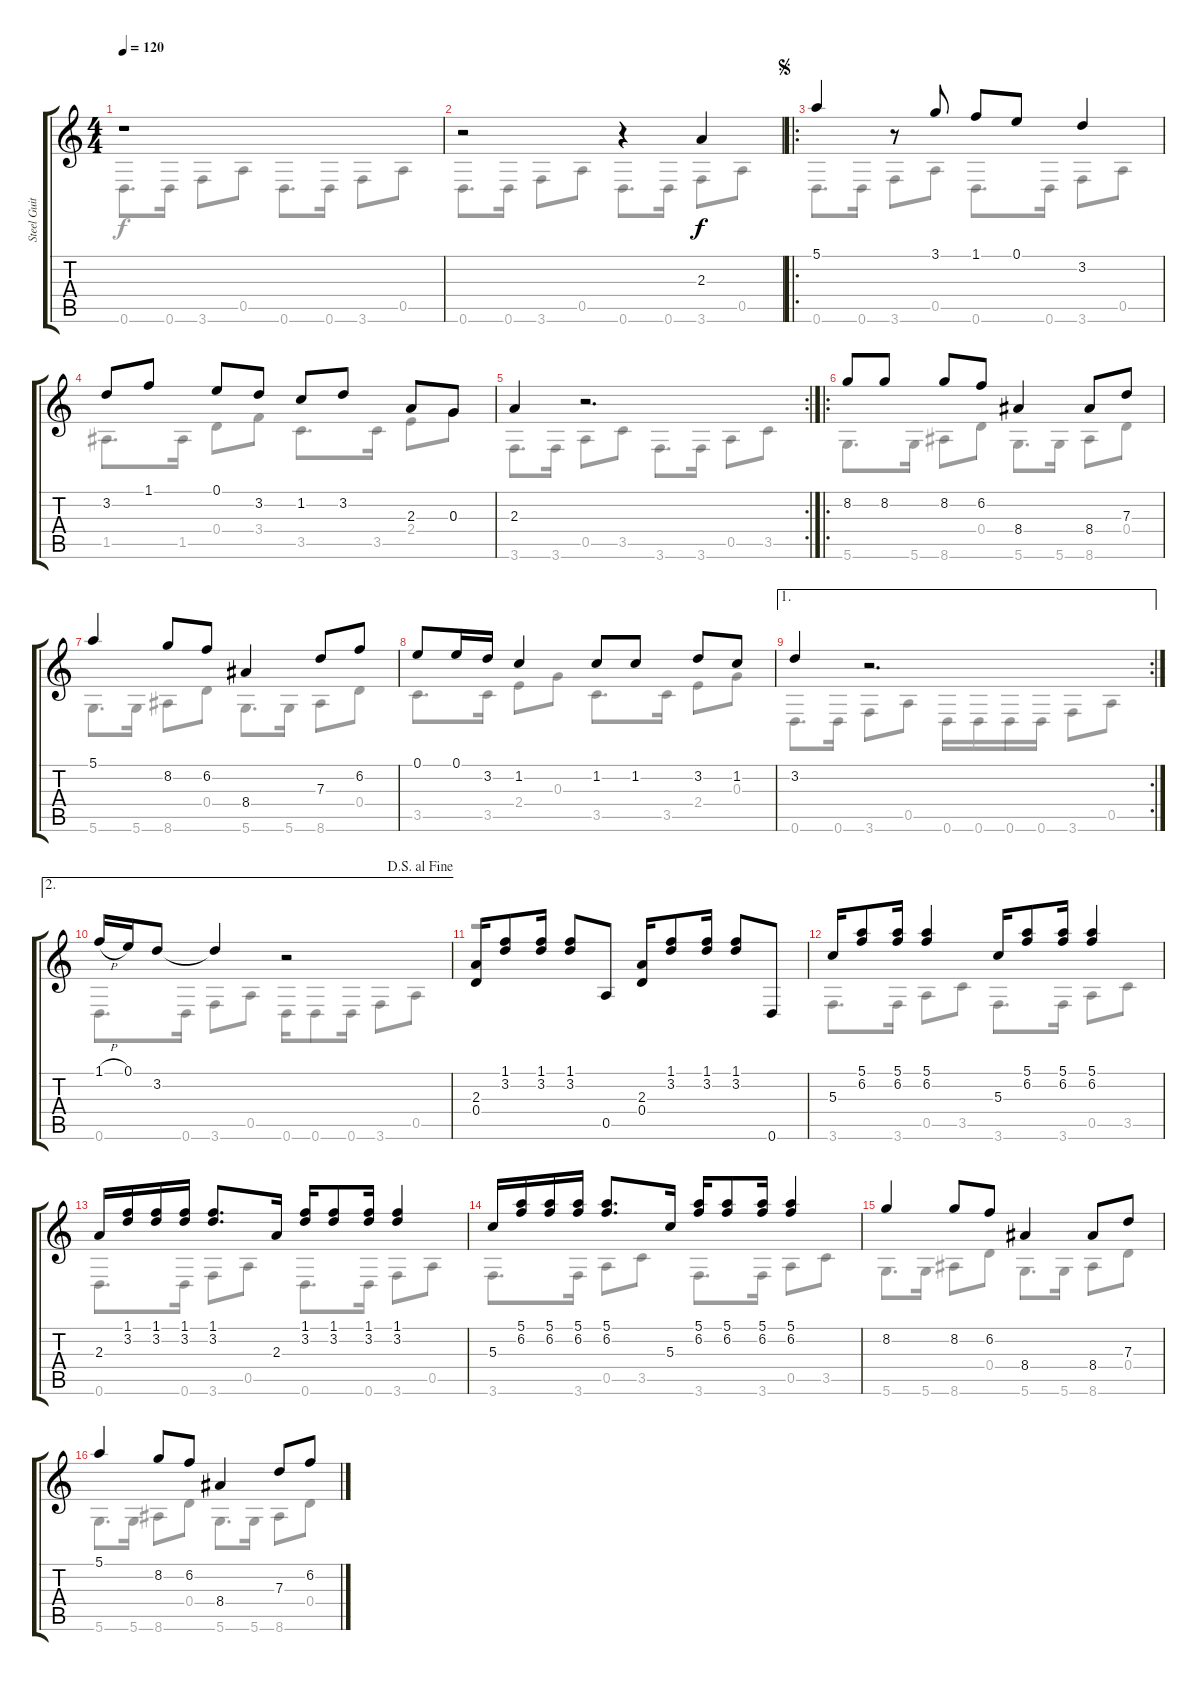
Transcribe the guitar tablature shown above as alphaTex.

\track ("Steel Guitar" "Steel Guit") {instrument acousticguitarsteel}
\staff {score tabs}
\tuning (E4 B3 G3 D3 A2 D2) {hide}
\voice
\ts (4 4)
\tempo 120
\clef g2
\ks c
r.1{dy f instrument acousticguitarsteel} |
r.2 r.4 2.3.4 |
\ro
\jump segno
5.1.4 r.8 3.1.8 1.1.8 0.1.8 3.2.4 |
3.2.8 1.1.8 0.1.8 3.2.8 1.2.8 3.2.8 2.3.8 0.3.8 |
\rc 2
2.3.4 r.2{d} |
\ro
8.2.8 8.2.8 8.2.8 6.2.8 8.4.4 8.4.8 7.3.8 |
5.1.4 8.2.8 6.2.8 8.4.4 7.3.8 6.2.8 |
0.1.8 0.1.16 3.2.16 1.2.4 1.2.8 1.2.8 3.2.8 1.2.8 |
\ae 1
\rc 2
3.2.4 r.2{d} |
\ae 2
\jump dalsegnoalfine
1.1{h}.16 0.1.16 3.2.8 3.2{t}.4 r.2 |
(2.3 0.4).16 (1.1 3.2).8 (1.1 3.2).16 (1.1 3.2).8 0.5.8 (2.3 0.4).16 (1.1 3.2).8 (1.1 3.2).16 (1.1 3.2).8 0.6.8 |
5.3.16 (5.1 6.2).8 (5.1 6.2).16 (5.1 6.2).4 5.3.16 (5.1 6.2).8 (5.1 6.2).16 (5.1 6.2).4 |
2.3.16 (1.1 3.2).16 (1.1 3.2).16 (1.1 3.2).16 (1.1 3.2).8{d} 2.3.16 (1.1 3.2).16 (1.1 3.2).8 (1.1 3.2).16 (1.1 3.2).4 |
5.3.16 (5.1 6.2).16 (5.1 6.2).16 (5.1 6.2).16 (5.1 6.2).8{d} 5.3.16 (5.1 6.2).16 (5.1 6.2).8 (5.1 6.2).16 (5.1 6.2).4 |
8.2.4 8.2.8 6.2.8 8.4.4 8.4.8 7.3.8 |
5.1.4 8.2.8 6.2.8 8.4.4 7.3.8 6.2.8
\voice
\clef g2
\ottava regular
\simile none
\ks c
0.6.8{d dy f} 0.6.16 3.6.8 0.5.8 0.6.8{d} 0.6.16 3.6.8 0.5.8 |
0.6.8{d} 0.6.16 3.6.8 0.5.8 0.6.8{d} 0.6.16 3.6.8 0.5.8 |
0.6.8{d} 0.6.16 3.6.8 0.5.8 0.6.8{d} 0.6.16 3.6.8 0.5.8 |
1.5.8{d} 1.5.16 0.4.8 3.4.8 3.5.8{d} 3.5.16 2.4.8 0.3.8 |
3.6.8{d} 3.6.16 0.5.8 3.5.8 3.6.8{d} 3.6.16 0.5.8 3.5.8 |
5.6.8{d} 5.6.16 8.6.8 0.4.8 5.6.8{d} 5.6.16 8.6.8 0.4.8 |
5.6.8{d} 5.6.16 8.6.8 0.4.8 5.6.8{d} 5.6.16 8.6.8 0.4.8 |
3.5.8{d} 3.5.16 2.4.8 0.3.8 3.5.8{d} 3.5.16 2.4.8 0.3.8 |
0.6.8{d} 0.6.16 3.6.8 0.5.8 0.6.16 0.6.16 0.6.16 0.6.16 3.6.8 0.5.8 |
0.6.8{d} 0.6.16 3.6.8 0.5.8 0.6.16 0.6.8 0.6.16 3.6.8 0.5.8 |
r.1 |
3.6.8{d} 3.6.16 0.5.8 3.5.8 3.6.8{d} 3.6.16 0.5.8 3.5.8 |
0.6.8{d} 0.6.16 3.6.8 0.5.8 0.6.8{d} 0.6.16 3.6.8 0.5.8 |
3.6.8{d} 3.6.16 0.5.8 3.5.8 3.6.8{d} 3.6.16 0.5.8 3.5.8 |
5.6.8{d} 5.6.16 8.6.8 0.4.8 5.6.8{d} 5.6.16 8.6.8 0.4.8 |
5.6.8{d} 5.6.16 8.6.8 0.4.8 5.6.8{d} 5.6.16 8.6.8 0.4.8
